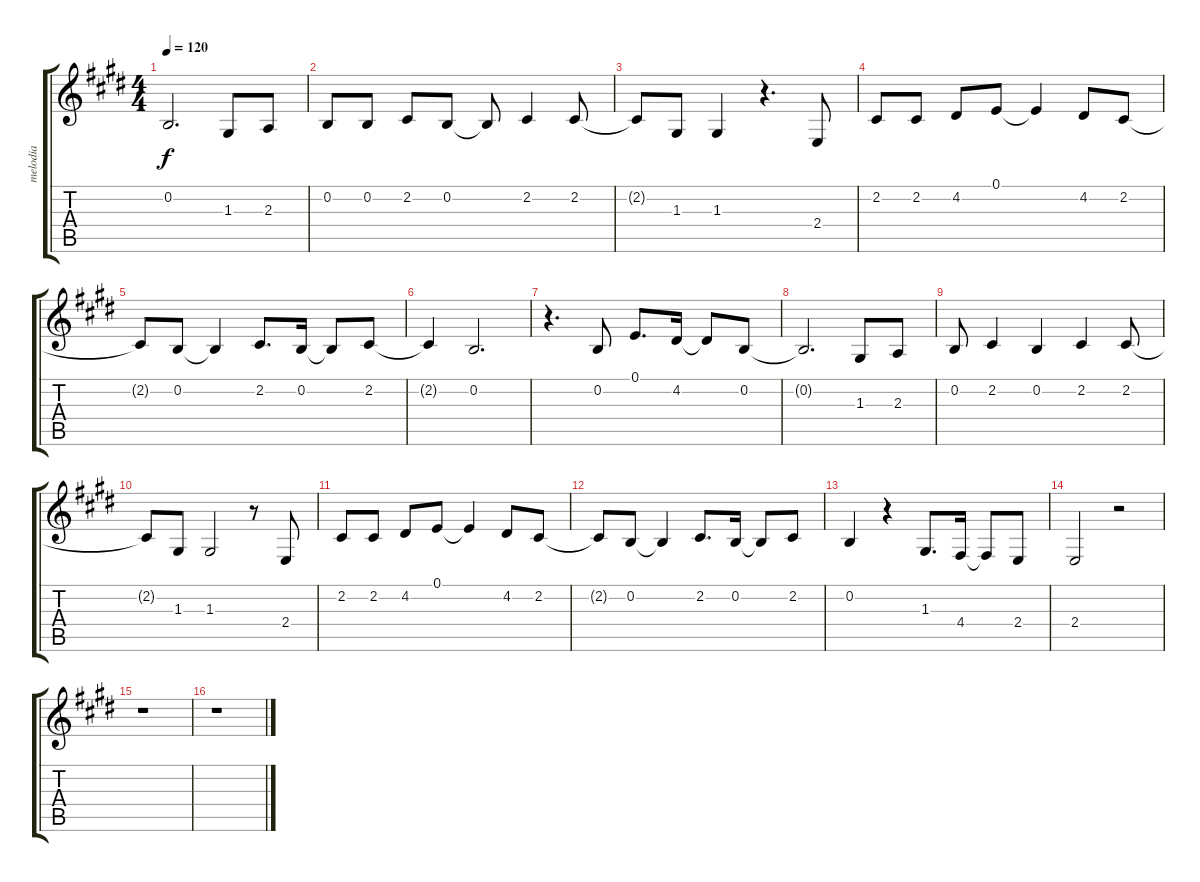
\track ("melodia" "melodia") {instrument flute}
\staff {score tabs}
\tuning (E4 B3 G3 D3 A2 E2) {hide}
\ts (4 4)
\tempo 120
\clef g2
\ks e
0.2{t}.2{d dy f} 1.3.8 2.3.8 |
0.2.8 0.2.8 2.2.8 0.2.8 0.2{t}.8 2.2.4 2.2.8 |
2.2{t}.8 1.3.8 1.3.4 r.4{d} 2.4.8 |
2.2.8 2.2.8 4.2.8 0.1.8 0.1{t}.4 4.2.8 2.2.8 |
2.2{t}.8 0.2.8 0.2{t}.4 2.2.8{d} 0.2.16 0.2{t}.8 2.2.8 |
2.2{t}.4 0.2.2{d} |
r.4{d} 0.2.8 0.1.8{d} 4.2.16 4.2{t}.8 0.2.8 |
0.2{t}.2{d} 1.3.8 2.3.8 |
0.2.8 2.2.4 0.2.4 2.2.4 2.2.8 |
2.2{t}.8 1.3.8 1.3.2 r.8 2.4.8 |
2.2.8 2.2.8 4.2.8 0.1.8 0.1{t}.4 4.2.8 2.2.8 |
2.2{t}.8 0.2.8 0.2{t}.4 2.2.8{d} 0.2.16 0.2{t}.8 2.2.8 |
0.2.4 r.4 1.3.8{d} 4.4.16 4.4{t}.8 2.4.8 |
2.4.2 r.2 |
r.1 |
r.1
